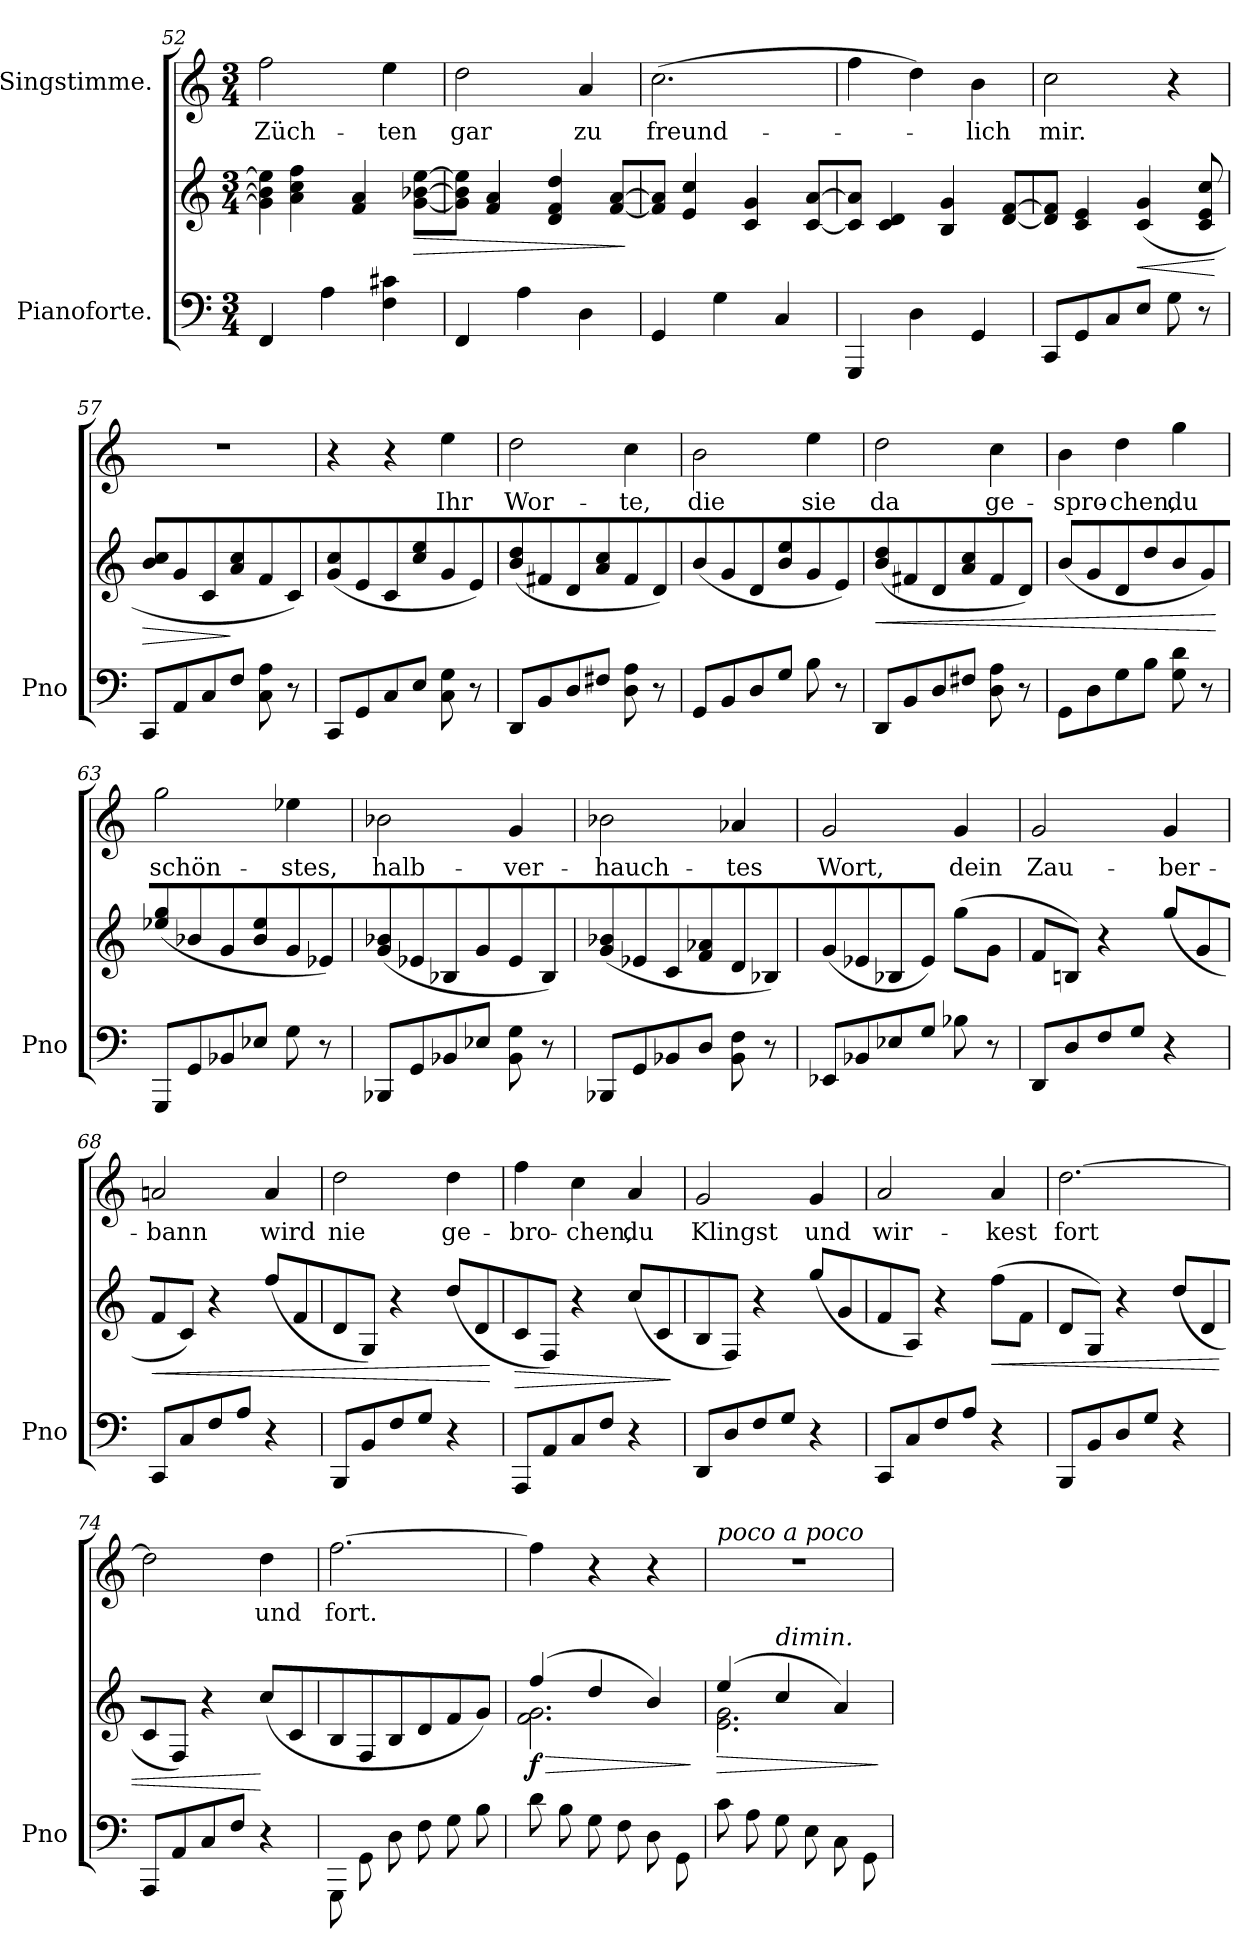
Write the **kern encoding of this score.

**kern	**kern	**dynam	**kern	**text
*part2	*part2	*part2	*part1	*part1
*staff3	*staff2	*staff2/3	*staff1	*staff1
*I"Pianoforte.	*	*	*I"Singstimme.	*
*I'Pno	*	*	*	*
*clefF4	*clefG2	*	*clefG2	*
*k[]	*k[]	*	*k[]	*
*M3/4	*M3/4	*	*M3/4	*
=52	=52	=52	=52	=52
4FF/	8g\] 8b-\] 8ee\]J	.	2ff\	Züch-
.	4a\ 4cc\ 4ff\	.	.	.
4A\	.	.	.	.
.	4f/ 4a/	.	.	.
4F\ 4c#X\	.	.	4ee\	-ten
!	!	!LO:HP:b	!	!
.	[8g\ [8b-X\ [8ee\L	>	.	.
=53	=53	=53	=53	=53
4FF/	8g\] 8b-\] 8ee\]J	.	2dd\	gar
.	4f/ 4a/	.	.	.
4A\	.	.	.	.
.	4d/ 4f/ 4dd/	.	.	.
4D\	.	.	4a/	zu
.	[8f/ [8a/L	.	.	.
.	.	]	.	.
=54	=54	=54	=54	=54
4GG/	8f/] 8a/]J	.	(2.cc\	freund-
.	4e/ 4cc/	.	.	.
4G\	.	.	.	.
.	4c/ 4g/	.	.	.
4C/	.	.	.	.
.	[8c/ [8a/L	.	.	.
=55	=55	=55	=55	=55
4GGG/	8c/] 8a/]J	.	4ff\	.
.	4c/ 4d/	.	.	.
4D\	.	.	4dd\)	.
.	4B/ 4g/	.	.	.
4GG/	.	.	4b\	-lich
.	[8d/ [8f/L	.	.	.
=56	=56	=56	=56	=56
8CC/L	8d/] 8f/]J	.	2cc\	mir.
8GG/	4c/ 4e/	.	.	.
8C/	.	.	.	.
!	!	!LO:HP:b	!	!
8E/J	(4c/ 4g/	<	.	.
8G\	.	.	4r	.
8r	8c/ 8e/ 8cc/	.	.	.
.	.	[	.	.
=57	=57	=57	=57	=57
!	!	!LO:HP:b	!	!
8CC/L	8b/ 8cc/L	>	2.r	.
8AA/	8g/	.	.	.
8C/	8c/	.	.	.
8F/J	8a/ 8cc/	]	.	.
8C\ 8A\	8f/	.	.	.
8r	8c/)	.	.	.
=58	=58	=58	=58	=58
8CC/L	(>8g/ 8cc/	.	4r	.
8GG/	8e/	.	.	.
8C/	8c/	.	4r	.
8E/J	8cc/ 8ee/	.	.	.
8C\ 8G\	8g/	.	4ee\	Ihr
8r	8e/)	.	.	.
=59	=59	=59	=59	=59
8DD/L	(>8b/ 8dd/	.	2dd\	Wor-
8BB/	8f#X/	.	.	.
8D/	8d/	.	.	.
8F#X/J	8a/ 8cc/	.	.	.
8D\ 8A\	8f#/	.	4cc\	-te,
8r	8d/)	.	.	.
=60	=60	=60	=60	=60
8GG/L	(>8b/	.	2b\	die
8BB/	8g/	.	.	.
8D/	8d/	.	.	.
8G/J	8b/ 8ee/	.	.	.
8B\	8g/	.	4ee\	sie
8r	8e/)	.	.	.
=61	=61	=61	=61	=61
!	!	!LO:HP:b	!	!
8DD/L	(>8b/ 8dd/	<	2dd\	da
8BB/	8f#X/	.	.	.
8D/	8d/	.	.	.
8F#X/J	8a/ 8cc/	.	.	.
8D\ 8A\	8f#/	.	4cc\	ge-
8r	8d/J)	.	.	.
=62	=62	=62	=62	=62
8GG\L	(>8b/L	.	4b\	spro-
8D\	8g/	.	.	.
8G\	8d/	.	4dd\	-chen,
8B\J	8dd/	.	.	.
8G\ 8d\	8b/	.	4gg\	du
8r	8g/)	.	.	.
.	.	[	.	.
=63	=63	=63	=63	=63
8GGG/L	(8ee-X/ 8gg/	.	2gg\	schön-
8GG/	8b-X/	.	.	.
8BB-X/	8g/	.	.	.
8E-X/J	8b-/ 8ee-/	.	.	.
8G\	8g/	.	4ee-X\	-stes,
8r	8e-X/)	.	.	.
=64	=64	=64	=64	=64
8BBB-X/L	(>8g/ 8b-X/	.	2b-X\	halb-
8GG/	8e-X/	.	.	.
8BB-X/	8B-X/	.	.	.
8E-X/J	8g/	.	.	.
8BB-\ 8G\	8e-/	.	4g/	-ver-
8r	8B-/)	.	.	.
=65	=65	=65	=65	=65
8BBB-X/L	(>8g/ 8b-X/	.	2b-X\	-hauch-
8GG/	8e-X/	.	.	.
8BB-X/	8c/	.	.	.
8D/J	8f/ 8a-X/	.	.	.
8BB-\ 8F\	8d/	.	4a-X/	-tes
8r	8B-X/)	.	.	.
=66	=66	=66	=66	=66
8EE-X/L	(>8g/	.	2g/	Wort,
8BB-X/	8e-X/	.	.	.
8E-X/	8B-X/	.	.	.
8G/J	8e-/J)	.	.	.
8B-X\	(8gg\L	.	4g/	dein
8r	8g\J	.	.	.
=67	=67	=67	=67	=67
8DD/L	8f/L	.	2g/	Zau-
8D/	8Bn/J)	.	.	.
8F/	4r	.	.	.
8G/J	.	.	.	.
4r	(8gg/L	.	4g/	-ber-
.	8g/	.	.	.
=68	=68	=68	=68	=68
!	!	!LO:HP:b	!	!
8CC/L	8f/	<	2an/	-bann
8C/	8c/J)	.	.	.
8F/	4r	.	.	.
8A/J	.	.	.	.
4r	(8ff/L	.	4a/	wird
.	8f/	.	.	.
=69	=69	=69	=69	=69
8BBB/L	8d/	.	2dd\	nie
8BB/	8G/J)	.	.	.
8F/	4r	.	.	.
8G/J	.	.	.	.
4r	(8dd/L	.	4dd\	ge-
.	8d/	.	.	.
.	.	[	.	.
=70	=70	=70	=70	=70
!	!	!LO:HP:b	!	!
8AAA/L	8c/	>	4ff\	-bro-
8AA/	8F/J)	.	.	.
8C/	4r	.	4cc\	-chen,
8F/J	.	.	.	.
4r	(8cc/L	.	4a/	du
.	8c/	.	.	.
.	.	]	.	.
=71	=71	=71	=71	=71
8DD/L	8B/	.	2g/	Klingst
8D/	8F/J)	.	.	.
8F/	4r	.	.	.
8G/J	.	.	.	.
4r	(8gg/L	.	4g/	und
.	8g/	.	.	.
=72	=72	=72	=72	=72
8CC/L	8f/	.	2a/	wir-
8C/	8A/J)	.	.	.
8F/	4r	.	.	.
8A/J	.	.	.	.
!	!	!LO:HP:b	!	!
4r	(>8ff\L	<	4a/	-kest
.	8f\J	.	.	.
=73	=73	=73	=73	=73
8BBB/L	8d/L	.	[2.dd\	fort
8BB/	8G/J)	.	.	.
8D/	4r	.	.	.
8G/J	.	.	.	.
4r	(8dd/L	.	.	.
.	8d/	.	.	.
=74	=74	=74	=74	=74
8AAA/L	8c/	.	2dd\]	.
8AA/	8F/J)	.	.	.
8C/	4r	.	.	.
8F/J	.	.	.	.
4r	(<8cc/L	[	4dd\	und
.	8c/	.	.	.
=75	=75	=75	=75	=75
8GGG\L	8B/	.	[2.ff\	fort.
8GG\	8F/	.	.	.
8D\	8B/	.	.	.
8F\	8d/	.	.	.
8G\	8f/	.	.	.
8B\	8g/J)	.	.	.
=76	=76	=76	=76	=76
!	!	!LO:HP:b	!	!
*	*^	*	*	*
!	!	!	!LO:DY:n=1:b	!	!
8d\	(4ff/	2.f\ 2.g\	> f	4ff\]	.
8B\	.	.	.	.	.
8G\	4dd/	.	.	4r	.
8F\	.	.	.	.	.
8D\	4b/)	.	.	4r	.
8GG\	.	.	.	.	.
*	*v	*v	*	*	*
.	.	]	.	.
=77	=77	=77	=77	=77
!	!	!	!LO:TX:i:t=poco a poco	!
!	!LO:TX:i:t=rit.	!	!	!
!	!	!LO:HP:b	!	!
*	*^	*	*	*
8c\	(4ee/	2.e\ 2.g\	>	2.r	.
8A\	.	.	.	.	.
!	!LO:TX:i:t=dimin.	!	!	!	!
8G\	4cc/	.	.	.	.
8E\	.	.	.	.	.
8C\	4a/)	.	.	.	.
8GG\	.	.	.	.	.
*	*v	*v	*	*	*
.	.	]	.	.
=	=	=	=	=
*-	*-	*-	*-	*-
